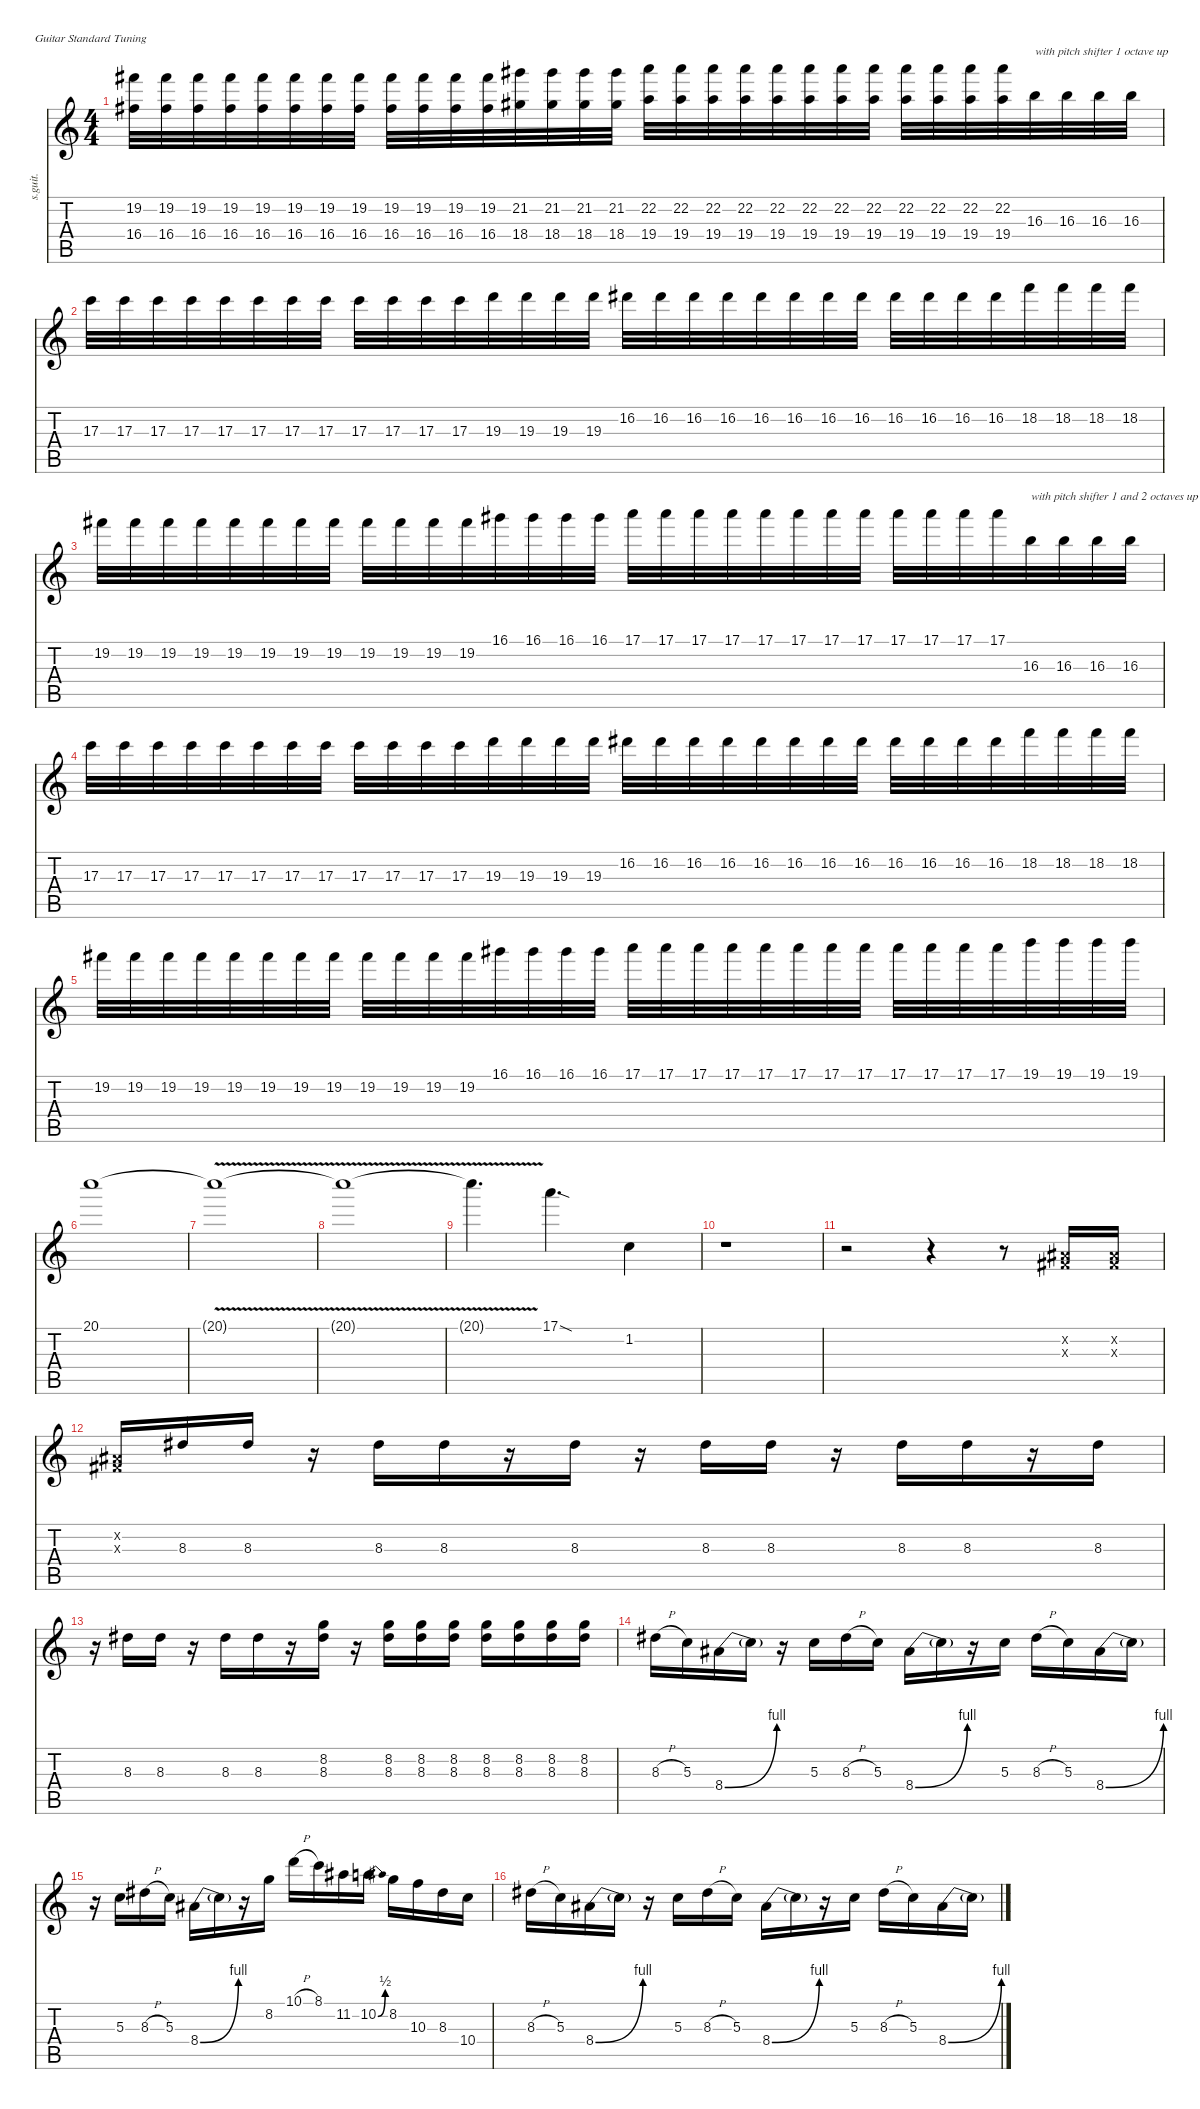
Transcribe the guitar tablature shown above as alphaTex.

\defaultSystemsLayout 4
\hideDynamics
\bracketExtendMode nobrackets
\track ("Jonny Greenwood" "s.guit.") {instrument distortionguitar}
\staff {score tabs}
\tuning (E4 B3 G3 D3 A2 E2)
\ts (4 4)
\tempo (88 hide)
\clef g2
\ks c
(19.2{acc #} 16.4{acc #}).32{lyrics (0 "") lyrics (1 "") lyrics (2 "") lyrics (3 "") lyrics (4 "") dy f} (19.2{acc #} 16.4{acc #}).32{lyrics (0 "") lyrics (1 "") lyrics (2 "") lyrics (3 "") lyrics (4 "")} (19.2{acc #} 16.4{acc #}).32{lyrics (0 "") lyrics (1 "") lyrics (2 "") lyrics (3 "") lyrics (4 "")} (19.2{acc #} 16.4{acc #}).32{lyrics (0 "") lyrics (1 "") lyrics (2 "") lyrics (3 "") lyrics (4 "")} (19.2{acc #} 16.4{acc #}).32{lyrics (0 "") lyrics (1 "") lyrics (2 "") lyrics (3 "") lyrics (4 "")} (19.2{acc #} 16.4{acc #}).32{lyrics (0 "") lyrics (1 "") lyrics (2 "") lyrics (3 "") lyrics (4 "")} (19.2{acc #} 16.4{acc #}).32{lyrics (0 "") lyrics (1 "") lyrics (2 "") lyrics (3 "") lyrics (4 "")} (19.2{acc #} 16.4{acc #}).32{lyrics (0 "") lyrics (1 "") lyrics (2 "") lyrics (3 "") lyrics (4 "")} (19.2{acc #} 16.4{acc #}).32{lyrics (0 "") lyrics (1 "") lyrics (2 "") lyrics (3 "") lyrics (4 "")} (19.2{acc #} 16.4{acc #}).32{lyrics (0 "") lyrics (1 "") lyrics (2 "") lyrics (3 "") lyrics (4 "")} (19.2{acc #} 16.4{acc #}).32{lyrics (0 "") lyrics (1 "") lyrics (2 "") lyrics (3 "") lyrics (4 "")} (19.2{acc #} 16.4{acc #}).32{lyrics (0 "") lyrics (1 "") lyrics (2 "") lyrics (3 "") lyrics (4 "")} (21.2{acc #} 18.4{acc #}).32{lyrics (0 "") lyrics (1 "") lyrics (2 "") lyrics (3 "") lyrics (4 "")} (21.2{acc #} 18.4{acc #}).32{lyrics (0 "") lyrics (1 "") lyrics (2 "") lyrics (3 "") lyrics (4 "")} (21.2{acc #} 18.4{acc #}).32{lyrics (0 "") lyrics (1 "") lyrics (2 "") lyrics (3 "") lyrics (4 "")} (21.2{acc #} 18.4{acc #}).32{lyrics (0 "") lyrics (1 "") lyrics (2 "") lyrics (3 "") lyrics (4 "")} (22.2 19.4).32{lyrics (0 "") lyrics (1 "") lyrics (2 "") lyrics (3 "") lyrics (4 "")} (22.2 19.4).32{lyrics (0 "") lyrics (1 "") lyrics (2 "") lyrics (3 "") lyrics (4 "")} (22.2 19.4).32{lyrics (0 "") lyrics (1 "") lyrics (2 "") lyrics (3 "") lyrics (4 "")} (22.2 19.4).32{lyrics (0 "") lyrics (1 "") lyrics (2 "") lyrics (3 "") lyrics (4 "")} (22.2 19.4).32{lyrics (0 "") lyrics (1 "") lyrics (2 "") lyrics (3 "") lyrics (4 "")} (22.2 19.4).32{lyrics (0 "") lyrics (1 "") lyrics (2 "") lyrics (3 "") lyrics (4 "")} (22.2 19.4).32{lyrics (0 "") lyrics (1 "") lyrics (2 "") lyrics (3 "") lyrics (4 "")} (22.2 19.4).32{lyrics (0 "") lyrics (1 "") lyrics (2 "") lyrics (3 "") lyrics (4 "")} (22.2 19.4).32{lyrics (0 "") lyrics (1 "") lyrics (2 "") lyrics (3 "") lyrics (4 "")} (22.2 19.4).32{lyrics (0 "") lyrics (1 "") lyrics (2 "") lyrics (3 "") lyrics (4 "")} (22.2 19.4).32{lyrics (0 "") lyrics (1 "") lyrics (2 "") lyrics (3 "") lyrics (4 "")} (22.2 19.4).32{lyrics (0 "") lyrics (1 "") lyrics (2 "") lyrics (3 "") lyrics (4 "")} 16.3.32{txt "with pitch shifter 1 octave up" lyrics (0 "") lyrics (1 "") lyrics (2 "") lyrics (3 "") lyrics (4 "")} 16.3.32{lyrics (0 "") lyrics (1 "") lyrics (2 "") lyrics (3 "") lyrics (4 "")} 16.3.32{lyrics (0 "") lyrics (1 "") lyrics (2 "") lyrics (3 "") lyrics (4 "")} 16.3.32{lyrics (0 "") lyrics (1 "") lyrics (2 "") lyrics (3 "") lyrics (4 "")} |
17.3.32{lyrics (0 "") lyrics (1 "") lyrics (2 "") lyrics (3 "") lyrics (4 "")} 17.3.32{lyrics (0 "") lyrics (1 "") lyrics (2 "") lyrics (3 "") lyrics (4 "")} 17.3.32{lyrics (0 "") lyrics (1 "") lyrics (2 "") lyrics (3 "") lyrics (4 "")} 17.3.32{lyrics (0 "") lyrics (1 "") lyrics (2 "") lyrics (3 "") lyrics (4 "")} 17.3.32{lyrics (0 "") lyrics (1 "") lyrics (2 "") lyrics (3 "") lyrics (4 "")} 17.3.32{lyrics (0 "") lyrics (1 "") lyrics (2 "") lyrics (3 "") lyrics (4 "")} 17.3.32{lyrics (0 "") lyrics (1 "") lyrics (2 "") lyrics (3 "") lyrics (4 "")} 17.3.32{lyrics (0 "") lyrics (1 "") lyrics (2 "") lyrics (3 "") lyrics (4 "")} 17.3.32{lyrics (0 "") lyrics (1 "") lyrics (2 "") lyrics (3 "") lyrics (4 "")} 17.3.32{lyrics (0 "") lyrics (1 "") lyrics (2 "") lyrics (3 "") lyrics (4 "")} 17.3.32{lyrics (0 "") lyrics (1 "") lyrics (2 "") lyrics (3 "") lyrics (4 "")} 17.3.32{lyrics (0 "") lyrics (1 "") lyrics (2 "") lyrics (3 "") lyrics (4 "")} 19.3.32{lyrics (0 "") lyrics (1 "") lyrics (2 "") lyrics (3 "") lyrics (4 "")} 19.3.32{lyrics (0 "") lyrics (1 "") lyrics (2 "") lyrics (3 "") lyrics (4 "")} 19.3.32{lyrics (0 "") lyrics (1 "") lyrics (2 "") lyrics (3 "") lyrics (4 "")} 19.3.32{lyrics (0 "") lyrics (1 "") lyrics (2 "") lyrics (3 "") lyrics (4 "")} 16.2{acc #}.32{lyrics (0 "") lyrics (1 "") lyrics (2 "") lyrics (3 "") lyrics (4 "")} 16.2{acc #}.32{lyrics (0 "") lyrics (1 "") lyrics (2 "") lyrics (3 "") lyrics (4 "")} 16.2{acc #}.32{lyrics (0 "") lyrics (1 "") lyrics (2 "") lyrics (3 "") lyrics (4 "")} 16.2{acc #}.32{lyrics (0 "") lyrics (1 "") lyrics (2 "") lyrics (3 "") lyrics (4 "")} 16.2{acc #}.32{lyrics (0 "") lyrics (1 "") lyrics (2 "") lyrics (3 "") lyrics (4 "")} 16.2{acc #}.32{lyrics (0 "") lyrics (1 "") lyrics (2 "") lyrics (3 "") lyrics (4 "")} 16.2{acc #}.32{lyrics (0 "") lyrics (1 "") lyrics (2 "") lyrics (3 "") lyrics (4 "")} 16.2{acc #}.32{lyrics (0 "") lyrics (1 "") lyrics (2 "") lyrics (3 "") lyrics (4 "")} 16.2{acc #}.32{lyrics (0 "") lyrics (1 "") lyrics (2 "") lyrics (3 "") lyrics (4 "")} 16.2{acc #}.32{lyrics (0 "") lyrics (1 "") lyrics (2 "") lyrics (3 "") lyrics (4 "")} 16.2{acc #}.32{lyrics (0 "") lyrics (1 "") lyrics (2 "") lyrics (3 "") lyrics (4 "")} 16.2{acc #}.32{lyrics (0 "") lyrics (1 "") lyrics (2 "") lyrics (3 "") lyrics (4 "")} 18.2.32{lyrics (0 "") lyrics (1 "") lyrics (2 "") lyrics (3 "") lyrics (4 "")} 18.2.32{lyrics (0 "") lyrics (1 "") lyrics (2 "") lyrics (3 "") lyrics (4 "")} 18.2.32{lyrics (0 "") lyrics (1 "") lyrics (2 "") lyrics (3 "") lyrics (4 "")} 18.2.32{lyrics (0 "") lyrics (1 "") lyrics (2 "") lyrics (3 "") lyrics (4 "")} |
19.2{acc #}.32{lyrics (0 "") lyrics (1 "") lyrics (2 "") lyrics (3 "") lyrics (4 "")} 19.2{acc #}.32{lyrics (0 "") lyrics (1 "") lyrics (2 "") lyrics (3 "") lyrics (4 "")} 19.2{acc #}.32{lyrics (0 "") lyrics (1 "") lyrics (2 "") lyrics (3 "") lyrics (4 "")} 19.2{acc #}.32{lyrics (0 "") lyrics (1 "") lyrics (2 "") lyrics (3 "") lyrics (4 "")} 19.2{acc #}.32{lyrics (0 "") lyrics (1 "") lyrics (2 "") lyrics (3 "") lyrics (4 "")} 19.2{acc #}.32{lyrics (0 "") lyrics (1 "") lyrics (2 "") lyrics (3 "") lyrics (4 "")} 19.2{acc #}.32{lyrics (0 "") lyrics (1 "") lyrics (2 "") lyrics (3 "") lyrics (4 "")} 19.2{acc #}.32{lyrics (0 "") lyrics (1 "") lyrics (2 "") lyrics (3 "") lyrics (4 "")} 19.2{acc #}.32{lyrics (0 "") lyrics (1 "") lyrics (2 "") lyrics (3 "") lyrics (4 "")} 19.2{acc #}.32{lyrics (0 "") lyrics (1 "") lyrics (2 "") lyrics (3 "") lyrics (4 "")} 19.2{acc #}.32{lyrics (0 "") lyrics (1 "") lyrics (2 "") lyrics (3 "") lyrics (4 "")} 19.2{acc #}.32{lyrics (0 "") lyrics (1 "") lyrics (2 "") lyrics (3 "") lyrics (4 "")} 16.1{acc #}.32{lyrics (0 "") lyrics (1 "") lyrics (2 "") lyrics (3 "") lyrics (4 "")} 16.1{acc #}.32{lyrics (0 "") lyrics (1 "") lyrics (2 "") lyrics (3 "") lyrics (4 "")} 16.1{acc #}.32{lyrics (0 "") lyrics (1 "") lyrics (2 "") lyrics (3 "") lyrics (4 "")} 16.1{acc #}.32{lyrics (0 "") lyrics (1 "") lyrics (2 "") lyrics (3 "") lyrics (4 "")} 17.1.32{lyrics (0 "") lyrics (1 "") lyrics (2 "") lyrics (3 "") lyrics (4 "")} 17.1.32{lyrics (0 "") lyrics (1 "") lyrics (2 "") lyrics (3 "") lyrics (4 "")} 17.1.32{lyrics (0 "") lyrics (1 "") lyrics (2 "") lyrics (3 "") lyrics (4 "")} 17.1.32{lyrics (0 "") lyrics (1 "") lyrics (2 "") lyrics (3 "") lyrics (4 "")} 17.1.32{lyrics (0 "") lyrics (1 "") lyrics (2 "") lyrics (3 "") lyrics (4 "")} 17.1.32{lyrics (0 "") lyrics (1 "") lyrics (2 "") lyrics (3 "") lyrics (4 "")} 17.1.32{lyrics (0 "") lyrics (1 "") lyrics (2 "") lyrics (3 "") lyrics (4 "")} 17.1.32{lyrics (0 "") lyrics (1 "") lyrics (2 "") lyrics (3 "") lyrics (4 "")} 17.1.32{lyrics (0 "") lyrics (1 "") lyrics (2 "") lyrics (3 "") lyrics (4 "")} 17.1.32{lyrics (0 "") lyrics (1 "") lyrics (2 "") lyrics (3 "") lyrics (4 "")} 17.1.32{lyrics (0 "") lyrics (1 "") lyrics (2 "") lyrics (3 "") lyrics (4 "")} 17.1.32{lyrics (0 "") lyrics (1 "") lyrics (2 "") lyrics (3 "") lyrics (4 "")} 16.3.32{txt "with pitch shifter 1 and 2 octaves up" lyrics (0 "") lyrics (1 "") lyrics (2 "") lyrics (3 "") lyrics (4 "")} 16.3.32{lyrics (0 "") lyrics (1 "") lyrics (2 "") lyrics (3 "") lyrics (4 "")} 16.3.32{lyrics (0 "") lyrics (1 "") lyrics (2 "") lyrics (3 "") lyrics (4 "")} 16.3.32{lyrics (0 "") lyrics (1 "") lyrics (2 "") lyrics (3 "") lyrics (4 "")} |
17.3.32{lyrics (0 "") lyrics (1 "") lyrics (2 "") lyrics (3 "") lyrics (4 "")} 17.3.32{lyrics (0 "") lyrics (1 "") lyrics (2 "") lyrics (3 "") lyrics (4 "")} 17.3.32{lyrics (0 "") lyrics (1 "") lyrics (2 "") lyrics (3 "") lyrics (4 "")} 17.3.32{lyrics (0 "") lyrics (1 "") lyrics (2 "") lyrics (3 "") lyrics (4 "")} 17.3.32{lyrics (0 "") lyrics (1 "") lyrics (2 "") lyrics (3 "") lyrics (4 "")} 17.3.32{lyrics (0 "") lyrics (1 "") lyrics (2 "") lyrics (3 "") lyrics (4 "")} 17.3.32{lyrics (0 "") lyrics (1 "") lyrics (2 "") lyrics (3 "") lyrics (4 "")} 17.3.32{lyrics (0 "") lyrics (1 "") lyrics (2 "") lyrics (3 "") lyrics (4 "")} 17.3.32{lyrics (0 "") lyrics (1 "") lyrics (2 "") lyrics (3 "") lyrics (4 "")} 17.3.32{lyrics (0 "") lyrics (1 "") lyrics (2 "") lyrics (3 "") lyrics (4 "")} 17.3.32{lyrics (0 "") lyrics (1 "") lyrics (2 "") lyrics (3 "") lyrics (4 "")} 17.3.32{lyrics (0 "") lyrics (1 "") lyrics (2 "") lyrics (3 "") lyrics (4 "")} 19.3.32{lyrics (0 "") lyrics (1 "") lyrics (2 "") lyrics (3 "") lyrics (4 "")} 19.3.32{lyrics (0 "") lyrics (1 "") lyrics (2 "") lyrics (3 "") lyrics (4 "")} 19.3.32{lyrics (0 "") lyrics (1 "") lyrics (2 "") lyrics (3 "") lyrics (4 "")} 19.3.32{lyrics (0 "") lyrics (1 "") lyrics (2 "") lyrics (3 "") lyrics (4 "")} 16.2{acc #}.32{lyrics (0 "") lyrics (1 "") lyrics (2 "") lyrics (3 "") lyrics (4 "")} 16.2{acc #}.32{lyrics (0 "") lyrics (1 "") lyrics (2 "") lyrics (3 "") lyrics (4 "")} 16.2{acc #}.32{lyrics (0 "") lyrics (1 "") lyrics (2 "") lyrics (3 "") lyrics (4 "")} 16.2{acc #}.32{lyrics (0 "") lyrics (1 "") lyrics (2 "") lyrics (3 "") lyrics (4 "")} 16.2{acc #}.32{lyrics (0 "") lyrics (1 "") lyrics (2 "") lyrics (3 "") lyrics (4 "")} 16.2{acc #}.32{lyrics (0 "") lyrics (1 "") lyrics (2 "") lyrics (3 "") lyrics (4 "")} 16.2{acc #}.32{lyrics (0 "") lyrics (1 "") lyrics (2 "") lyrics (3 "") lyrics (4 "")} 16.2{acc #}.32{lyrics (0 "") lyrics (1 "") lyrics (2 "") lyrics (3 "") lyrics (4 "")} 16.2{acc #}.32{lyrics (0 "") lyrics (1 "") lyrics (2 "") lyrics (3 "") lyrics (4 "")} 16.2{acc #}.32{lyrics (0 "") lyrics (1 "") lyrics (2 "") lyrics (3 "") lyrics (4 "")} 16.2{acc #}.32{lyrics (0 "") lyrics (1 "") lyrics (2 "") lyrics (3 "") lyrics (4 "")} 16.2{acc #}.32{lyrics (0 "") lyrics (1 "") lyrics (2 "") lyrics (3 "") lyrics (4 "")} 18.2.32{lyrics (0 "") lyrics (1 "") lyrics (2 "") lyrics (3 "") lyrics (4 "")} 18.2.32{lyrics (0 "") lyrics (1 "") lyrics (2 "") lyrics (3 "") lyrics (4 "")} 18.2.32{lyrics (0 "") lyrics (1 "") lyrics (2 "") lyrics (3 "") lyrics (4 "")} 18.2.32{lyrics (0 "") lyrics (1 "") lyrics (2 "") lyrics (3 "") lyrics (4 "")} |
19.2{acc #}.32{lyrics (0 "") lyrics (1 "") lyrics (2 "") lyrics (3 "") lyrics (4 "")} 19.2{acc #}.32{lyrics (0 "") lyrics (1 "") lyrics (2 "") lyrics (3 "") lyrics (4 "")} 19.2{acc #}.32{lyrics (0 "") lyrics (1 "") lyrics (2 "") lyrics (3 "") lyrics (4 "")} 19.2{acc #}.32{lyrics (0 "") lyrics (1 "") lyrics (2 "") lyrics (3 "") lyrics (4 "")} 19.2{acc #}.32{lyrics (0 "") lyrics (1 "") lyrics (2 "") lyrics (3 "") lyrics (4 "")} 19.2{acc #}.32{lyrics (0 "") lyrics (1 "") lyrics (2 "") lyrics (3 "") lyrics (4 "")} 19.2{acc #}.32{lyrics (0 "") lyrics (1 "") lyrics (2 "") lyrics (3 "") lyrics (4 "")} 19.2{acc #}.32{lyrics (0 "") lyrics (1 "") lyrics (2 "") lyrics (3 "") lyrics (4 "")} 19.2{acc #}.32{lyrics (0 "") lyrics (1 "") lyrics (2 "") lyrics (3 "") lyrics (4 "")} 19.2{acc #}.32{lyrics (0 "") lyrics (1 "") lyrics (2 "") lyrics (3 "") lyrics (4 "")} 19.2{acc #}.32{lyrics (0 "") lyrics (1 "") lyrics (2 "") lyrics (3 "") lyrics (4 "")} 19.2{acc #}.32{lyrics (0 "") lyrics (1 "") lyrics (2 "") lyrics (3 "") lyrics (4 "")} 16.1{acc #}.32{lyrics (0 "") lyrics (1 "") lyrics (2 "") lyrics (3 "") lyrics (4 "")} 16.1{acc #}.32{lyrics (0 "") lyrics (1 "") lyrics (2 "") lyrics (3 "") lyrics (4 "")} 16.1{acc #}.32{lyrics (0 "") lyrics (1 "") lyrics (2 "") lyrics (3 "") lyrics (4 "")} 16.1{acc #}.32{lyrics (0 "") lyrics (1 "") lyrics (2 "") lyrics (3 "") lyrics (4 "")} 17.1.32{lyrics (0 "") lyrics (1 "") lyrics (2 "") lyrics (3 "") lyrics (4 "")} 17.1.32{lyrics (0 "") lyrics (1 "") lyrics (2 "") lyrics (3 "") lyrics (4 "")} 17.1.32{lyrics (0 "") lyrics (1 "") lyrics (2 "") lyrics (3 "") lyrics (4 "")} 17.1.32{lyrics (0 "") lyrics (1 "") lyrics (2 "") lyrics (3 "") lyrics (4 "")} 17.1.32{lyrics (0 "") lyrics (1 "") lyrics (2 "") lyrics (3 "") lyrics (4 "")} 17.1.32{lyrics (0 "") lyrics (1 "") lyrics (2 "") lyrics (3 "") lyrics (4 "")} 17.1.32{lyrics (0 "") lyrics (1 "") lyrics (2 "") lyrics (3 "") lyrics (4 "")} 17.1.32{lyrics (0 "") lyrics (1 "") lyrics (2 "") lyrics (3 "") lyrics (4 "")} 17.1.32{lyrics (0 "") lyrics (1 "") lyrics (2 "") lyrics (3 "") lyrics (4 "")} 17.1.32{lyrics (0 "") lyrics (1 "") lyrics (2 "") lyrics (3 "") lyrics (4 "")} 17.1.32{lyrics (0 "") lyrics (1 "") lyrics (2 "") lyrics (3 "") lyrics (4 "")} 17.1.32{lyrics (0 "") lyrics (1 "") lyrics (2 "") lyrics (3 "") lyrics (4 "")} 19.1.32{lyrics (0 "") lyrics (1 "") lyrics (2 "") lyrics (3 "") lyrics (4 "")} 19.1.32{lyrics (0 "") lyrics (1 "") lyrics (2 "") lyrics (3 "") lyrics (4 "")} 19.1.32{lyrics (0 "") lyrics (1 "") lyrics (2 "") lyrics (3 "") lyrics (4 "")} 19.1.32{lyrics (0 "") lyrics (1 "") lyrics (2 "") lyrics (3 "") lyrics (4 "")} |
20.1.1{lyrics (0 "") lyrics (1 "") lyrics (2 "") lyrics (3 "") lyrics (4 "")} |
20.1{v t}.1{lyrics (0 "") lyrics (1 "") lyrics (2 "") lyrics (3 "") lyrics (4 "")} |
20.1{v t}.1{lyrics (0 "") lyrics (1 "") lyrics (2 "") lyrics (3 "") lyrics (4 "")} |
20.1{t}.4{d lyrics (0 "") lyrics (1 "") lyrics (2 "") lyrics (3 "") lyrics (4 "")} 17.1{sod}.4{d lyrics (0 "") lyrics (1 "") lyrics (2 "") lyrics (3 "") lyrics (4 "")} 1.2.4{lyrics (0 "") lyrics (1 "") lyrics (2 "") lyrics (3 "") lyrics (4 "")} |
r.1 |
r.2 r.4 r.8 (-1.2{x acc #} -1.3{x acc #}).16{lyrics (0 "") lyrics (1 "") lyrics (2 "") lyrics (3 "") lyrics (4 "")} (-1.2{x acc #} -1.3{x acc #}).16{lyrics (0 "") lyrics (1 "") lyrics (2 "") lyrics (3 "") lyrics (4 "")} |
(-1.2{x acc #} -1.3{x acc #}).16{lyrics (0 "") lyrics (1 "") lyrics (2 "") lyrics (3 "") lyrics (4 "")} 8.3{acc #}.16{lyrics (0 "") lyrics (1 "") lyrics (2 "") lyrics (3 "") lyrics (4 "")} 8.3{acc #}.16{lyrics (0 "") lyrics (1 "") lyrics (2 "") lyrics (3 "") lyrics (4 "")} r.16 8.3{acc #}.16{lyrics (0 "") lyrics (1 "") lyrics (2 "") lyrics (3 "") lyrics (4 "")} 8.3{acc #}.16{lyrics (0 "") lyrics (1 "") lyrics (2 "") lyrics (3 "") lyrics (4 "")} r.16 8.3{acc #}.16{lyrics (0 "") lyrics (1 "") lyrics (2 "") lyrics (3 "") lyrics (4 "")} r.16 8.3{acc #}.16{lyrics (0 "") lyrics (1 "") lyrics (2 "") lyrics (3 "") lyrics (4 "")} 8.3{acc #}.16{lyrics (0 "") lyrics (1 "") lyrics (2 "") lyrics (3 "") lyrics (4 "")} r.16 8.3{acc #}.16{lyrics (0 "") lyrics (1 "") lyrics (2 "") lyrics (3 "") lyrics (4 "")} 8.3{acc #}.16{lyrics (0 "") lyrics (1 "") lyrics (2 "") lyrics (3 "") lyrics (4 "")} r.16 8.3{acc #}.16{lyrics (0 "") lyrics (1 "") lyrics (2 "") lyrics (3 "") lyrics (4 "")} |
r.16 8.3{acc #}.16{lyrics (0 "") lyrics (1 "") lyrics (2 "") lyrics (3 "") lyrics (4 "")} 8.3{acc #}.16{lyrics (0 "") lyrics (1 "") lyrics (2 "") lyrics (3 "") lyrics (4 "")} r.16 8.3{acc #}.16{lyrics (0 "") lyrics (1 "") lyrics (2 "") lyrics (3 "") lyrics (4 "")} 8.3{acc #}.16{lyrics (0 "") lyrics (1 "") lyrics (2 "") lyrics (3 "") lyrics (4 "")} r.16 (8.2 8.3{acc #}).16{lyrics (0 "") lyrics (1 "") lyrics (2 "") lyrics (3 "") lyrics (4 "")} r.16 (8.2 8.3{acc #}).16{lyrics (0 "") lyrics (1 "") lyrics (2 "") lyrics (3 "") lyrics (4 "")} (8.2 8.3{acc #}).16{lyrics (0 "") lyrics (1 "") lyrics (2 "") lyrics (3 "") lyrics (4 "")} (8.2 8.3{acc #}).16{lyrics (0 "") lyrics (1 "") lyrics (2 "") lyrics (3 "") lyrics (4 "")} (8.2 8.3{acc #}).16{lyrics (0 "") lyrics (1 "") lyrics (2 "") lyrics (3 "") lyrics (4 "")} (8.2 8.3{acc #}).16{lyrics (0 "") lyrics (1 "") lyrics (2 "") lyrics (3 "") lyrics (4 "")} (8.2 8.3{acc #}).16{lyrics (0 "") lyrics (1 "") lyrics (2 "") lyrics (3 "") lyrics (4 "")} (8.2 8.3{acc #}).16{lyrics (0 "") lyrics (1 "") lyrics (2 "") lyrics (3 "") lyrics (4 "")} |
8.3{h acc #}.16{lyrics (0 "") lyrics (1 "") lyrics (2 "") lyrics (3 "") lyrics (4 "")} 5.3.16{lyrics (0 "") lyrics (1 "") lyrics (2 "") lyrics (3 "") lyrics (4 "")} 8.4{be (bend 0 0 30 4) acc #}.16{lyrics (0 "") lyrics (1 "") lyrics (2 "") lyrics (3 "") lyrics (4 "")} 8.4{t}.16{lyrics (0 "") lyrics (1 "") lyrics (2 "") lyrics (3 "") lyrics (4 "")} r.16 5.3.16{lyrics (0 "") lyrics (1 "") lyrics (2 "") lyrics (3 "") lyrics (4 "")} 8.3{h acc #}.16{lyrics (0 "") lyrics (1 "") lyrics (2 "") lyrics (3 "") lyrics (4 "")} 5.3.16{lyrics (0 "") lyrics (1 "") lyrics (2 "") lyrics (3 "") lyrics (4 "")} 8.4{be (bend 0 0 30 4) acc #}.16{lyrics (0 "") lyrics (1 "") lyrics (2 "") lyrics (3 "") lyrics (4 "")} 8.4{t}.16{lyrics (0 "") lyrics (1 "") lyrics (2 "") lyrics (3 "") lyrics (4 "")} r.16 5.3.16{lyrics (0 "") lyrics (1 "") lyrics (2 "") lyrics (3 "") lyrics (4 "")} 8.3{h acc #}.16{lyrics (0 "") lyrics (1 "") lyrics (2 "") lyrics (3 "") lyrics (4 "")} 5.3.16{lyrics (0 "") lyrics (1 "") lyrics (2 "") lyrics (3 "") lyrics (4 "")} 8.4{be (bend 0 0 30 4) acc #}.16{lyrics (0 "") lyrics (1 "") lyrics (2 "") lyrics (3 "") lyrics (4 "")} 8.4{t}.16{lyrics (0 "") lyrics (1 "") lyrics (2 "") lyrics (3 "") lyrics (4 "")} |
r.16 5.3.16{lyrics (0 "") lyrics (1 "") lyrics (2 "") lyrics (3 "") lyrics (4 "")} 8.3{h acc #}.16{lyrics (0 "") lyrics (1 "") lyrics (2 "") lyrics (3 "") lyrics (4 "")} 5.3.16{lyrics (0 "") lyrics (1 "") lyrics (2 "") lyrics (3 "") lyrics (4 "")} 8.4{be (bend 0 0 30 4) acc #}.16{lyrics (0 "") lyrics (1 "") lyrics (2 "") lyrics (3 "") lyrics (4 "")} 8.4{t}.16{lyrics (0 "") lyrics (1 "") lyrics (2 "") lyrics (3 "") lyrics (4 "")} r.16 8.2.16{lyrics (0 "") lyrics (1 "") lyrics (2 "") lyrics (3 "") lyrics (4 "")} 10.1{h}.16{lyrics (0 "") lyrics (1 "") lyrics (2 "") lyrics (3 "") lyrics (4 "")} 8.1.16{lyrics (0 "") lyrics (1 "") lyrics (2 "") lyrics (3 "") lyrics (4 "")} 11.2{acc #}.16{lyrics (0 "") lyrics (1 "") lyrics (2 "") lyrics (3 "") lyrics (4 "")} 10.2{be (bend 0 0 30 2)}.16{lyrics (0 "") lyrics (1 "") lyrics (2 "") lyrics (3 "") lyrics (4 "")} 8.2.16{lyrics (0 "") lyrics (1 "") lyrics (2 "") lyrics (3 "") lyrics (4 "")} 10.3.16{lyrics (0 "") lyrics (1 "") lyrics (2 "") lyrics (3 "") lyrics (4 "")} 8.3{acc #}.16{lyrics (0 "") lyrics (1 "") lyrics (2 "") lyrics (3 "") lyrics (4 "")} 10.4.16{lyrics (0 "") lyrics (1 "") lyrics (2 "") lyrics (3 "") lyrics (4 "")} |
8.3{h acc #}.16{lyrics (0 "") lyrics (1 "") lyrics (2 "") lyrics (3 "") lyrics (4 "")} 5.3.16{lyrics (0 "") lyrics (1 "") lyrics (2 "") lyrics (3 "") lyrics (4 "")} 8.4{be (bend 0 0 30 4) acc #}.16{lyrics (0 "") lyrics (1 "") lyrics (2 "") lyrics (3 "") lyrics (4 "")} 8.4{t}.16{lyrics (0 "") lyrics (1 "") lyrics (2 "") lyrics (3 "") lyrics (4 "")} r.16 5.3.16{lyrics (0 "") lyrics (1 "") lyrics (2 "") lyrics (3 "") lyrics (4 "")} 8.3{h acc #}.16{lyrics (0 "") lyrics (1 "") lyrics (2 "") lyrics (3 "") lyrics (4 "")} 5.3.16{lyrics (0 "") lyrics (1 "") lyrics (2 "") lyrics (3 "") lyrics (4 "")} 8.4{be (bend 0 0 30 4) acc #}.16{lyrics (0 "") lyrics (1 "") lyrics (2 "") lyrics (3 "") lyrics (4 "")} 8.4{t}.16{lyrics (0 "") lyrics (1 "") lyrics (2 "") lyrics (3 "") lyrics (4 "")} r.16 5.3.16{lyrics (0 "") lyrics (1 "") lyrics (2 "") lyrics (3 "") lyrics (4 "")} 8.3{h acc #}.16{lyrics (0 "") lyrics (1 "") lyrics (2 "") lyrics (3 "") lyrics (4 "")} 5.3.16{lyrics (0 "") lyrics (1 "") lyrics (2 "") lyrics (3 "") lyrics (4 "")} 8.4{be (bend 0 0 30 4) acc #}.16{lyrics (0 "") lyrics (1 "") lyrics (2 "") lyrics (3 "") lyrics (4 "")} 8.4{t}.16{lyrics (0 "") lyrics (1 "") lyrics (2 "") lyrics (3 "") lyrics (4 "")}
